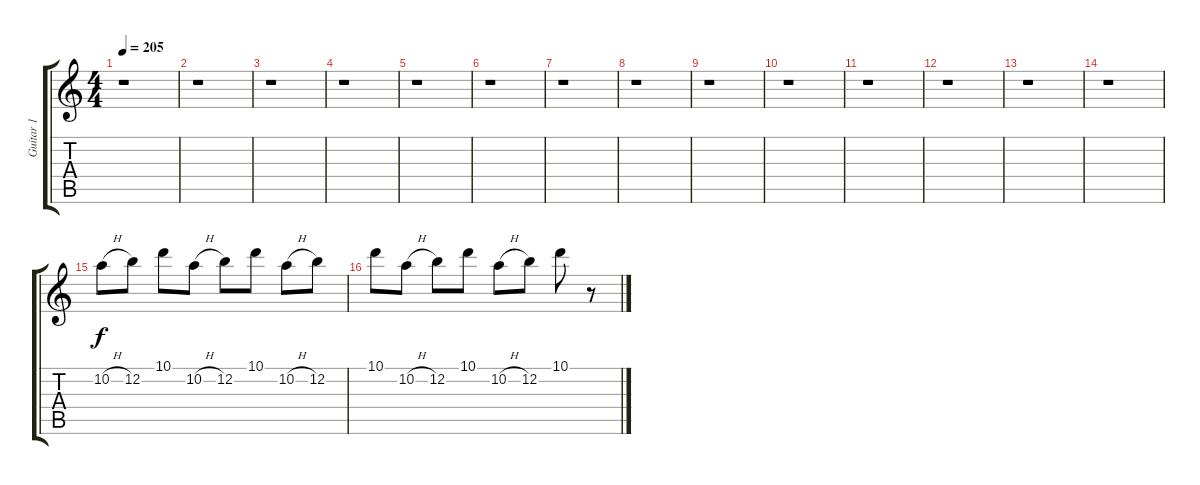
\track ("Guitar 1" "Guitar 1") {instrument overdrivenguitar}
\staff {score tabs}
\tuning (E4 B3 G3 D3 A2 E2) {hide}
\ts (4 4)
\tempo 205
\clef g2
\ks c
r.1{dy f} |
r.1 |
r.1 |
r.1 |
r.1 |
r.1 |
r.1 |
r.1 |
r.1 |
r.1 |
r.1 |
r.1 |
r.1 |
r.1 |
10.2{h}.8 12.2.8 10.1.8 10.2{h}.8 12.2.8 10.1.8 10.2{h}.8 12.2.8 |
10.1.8 10.2{h}.8 12.2.8 10.1.8 10.2{h}.8 12.2.8 10.1.8 r.8
